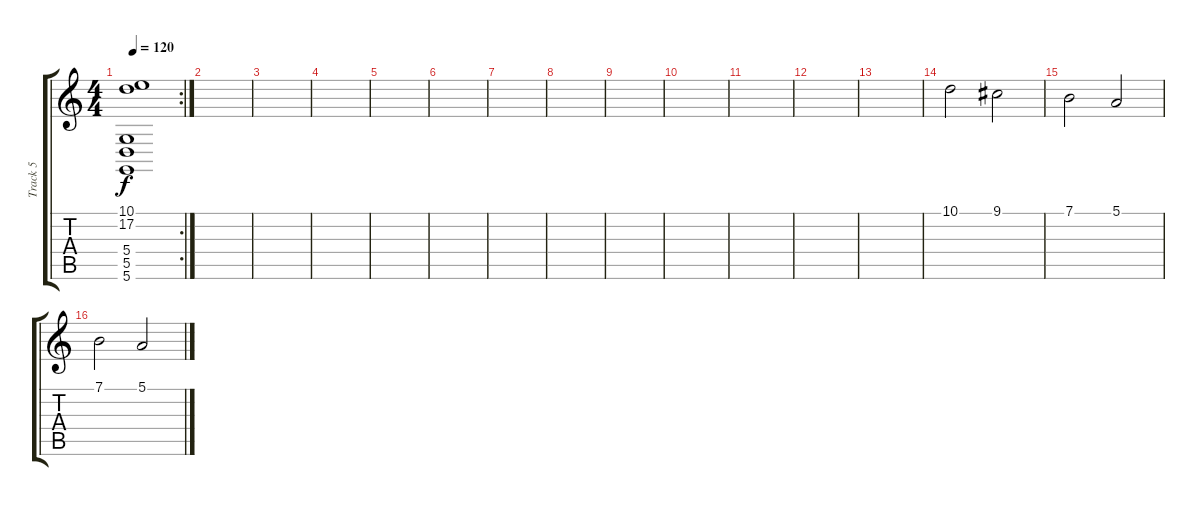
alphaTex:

\track ("Track 5" "Track 5") {instrument pad7halo}
\staff {score tabs}
\tuning (E4 B3 G3 D3 A2 D2) {hide}
\rc 2
\ts (4 4)
\tempo 120
\clef g2
\ks c
(10.1 17.2 5.4 5.5 5.6).1{dy f} |
|
|
|
|
|
|
|
|
|
|
|
|
10.1.2 9.1.2 |
7.1.2 5.1.2 |
7.1.2 5.1{ss}.2
